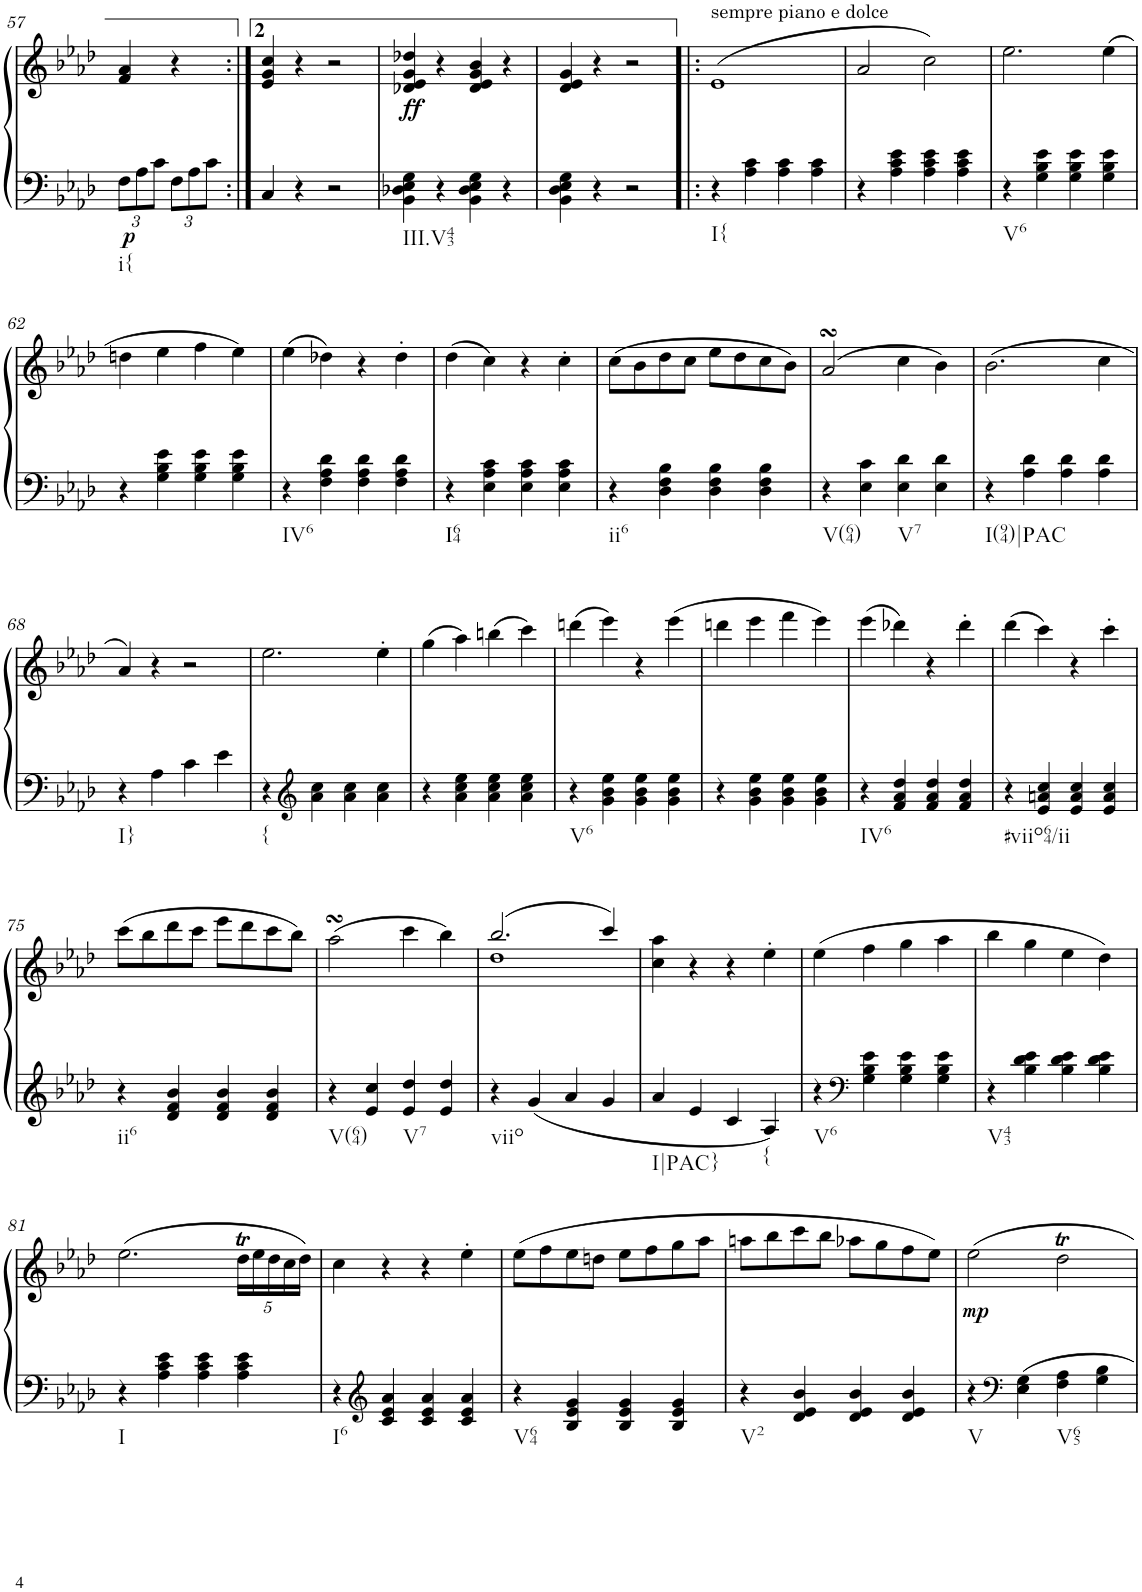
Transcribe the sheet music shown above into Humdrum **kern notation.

**kern	**kern	**dynam
*part1	*part1	*part1
*staff2	*staff1	*staff1/2
*I"Piano	*	*
*I'Pno.	*	*
!!LO:PB:g=z
*clefF4	*clefG2	*
*k[b-e-a-d-]	*k[b-e-a-d-]	*
*A-:	*A-:	*
*M2/2	*M2/2	*
*met(c|)	*met(c|)	*
*Xbrackettup	*	*
=57	=57	=57
!LO:TX:b:t=i{	!	!
!	!	!LO:DY:b=2
12F\L	4f/ 4a-/	p
12A-\	.	.
12c\J	.	.
12F\L	4r	.
12A-\	.	.
12c\J	.	.
=57X1:|!	=57X1:|!	=57X1:|!
4C/	4e-/ 4g/ 4cc/	.
4r	4r	.
2r	2r	.
=57X2	=57X2	=57X2
!LO:TX:b:t=III.V43	!	!
!	!	!LO:DY:b
4BB-\ 4D-X\ 4E-\ 4G\	4d-X/ 4e-/ 4g/ 4dd-X/	ff
4r	4r	.
4BB-\ 4D-\ 4E-\ 4G\	4d-/ 4e-/ 4g/ 4b-/	.
4r	4r	.
=58	=58	=58
4BB-\ 4D-\ 4E-\ 4G\	4d-/ 4e-/ 4g/	.
4r	4r	.
2r	2r	.
=59!|:	=59!|:	=59!|:
!	!LO:TX:a:t=sempre piano e dolce	!
!LO:TX:b:t=I{	!	!
4r	(1e-	.
4A-\ 4c\	.	.
4A-\ 4c\	.	.
4A-\ 4c\	.	.
=60	=60	=60
4r	2a-/	.
4A-\ 4c\ 4e-\	.	.
4A-\ 4c\ 4e-\	2cc\)	.
4A-\ 4c\ 4e-\	.	.
=61	=61	=61
!LO:TX:b:t=V6	!	!
4r	2.ee-\	.
4G\ 4B-\ 4e-\	.	.
4G\ 4B-\ 4e-\	.	.
4G\ 4B-\ 4e-\	(4ee-\	.
!!LO:LB:g=z
=62	=62	=62
4r	4ddn\	.
4G\ 4B-\ 4e-\	4ee-\	.
4G\ 4B-\ 4e-\	4ff\	.
4G\ 4B-\ 4e-\	4ee-\)	.
=63	=63	=63
!LO:TX:b:t=IV6	!	!
4r	(4ee-\	.
4F\ 4A-\ 4d-\	4dd-X\)	.
4F\ 4A-\ 4d-\	4r	.
4F\ 4A-\ 4d-\	4dd-'\	.
=64	=64	=64
!LO:TX:b:t=I64	!	!
4r	(4dd-\	.
4E-\ 4A-\ 4c\	4cc\)	.
4E-\ 4A-\ 4c\	4r	.
4E-\ 4A-\ 4c\	4cc'\	.
=65	=65	=65
!LO:TX:b:t=ii6	!	!
4r	(8cc\L	.
.	8b-\	.
4D-\ 4F\ 4B-\	8dd-\	.
.	8cc\J	.
4D-\ 4F\ 4B-\	8ee-\L	.
.	8dd-\	.
4D-\ 4F\ 4B-\	8cc\	.
.	8b-\J)	.
=66	=66	=66
!LO:TX:b:t=V(64)	!	!
4r	(2a-sSSs/	.
4E-\ 4c\	.	.
!LO:TX:b:t=V7	!	!
4E-\ 4d-\	4cc\	.
4E-\ 4d-\	4b-\)	.
=67	=67	=67
!LO:TX:b:t=I(94)|PAC	!	!
4r	(2.b-\	.
4A-\ 4d-\	.	.
4A-\ 4d-\	.	.
4A-\ 4d-\	4cc\	.
!!LO:LB:g=z
=68	=68	=68
!LO:TX:b:t=I}	!	!
4r	4a-/)	.
4A-\	4r	.
4c\	2r	.
4e-\	.	.
=69	=69	=69
!LO:TX:b:t={	!	!
4r	2.ee-\	.
*clefG2	*	*
4a-\ 4cc\	.	.
4a-\ 4cc\	.	.
4a-\ 4cc\	4ee-'\	.
=70	=70	=70
4r	(4gg\	.
4a-\ 4cc\ 4ee-\	4aa-\)	.
4a-\ 4cc\ 4ee-\	(4bbn\	.
4a-\ 4cc\ 4ee-\	4ccc\)	.
=71	=71	=71
!LO:TX:b:t=V6	!	!
4r	(4dddn\	.
4g\ 4b-\ 4ee-\	4eee-\)	.
4g\ 4b-\ 4ee-\	4r	.
4g\ 4b-\ 4ee-\	(4eee-\	.
=72	=72	=72
4r	4dddn\	.
4g\ 4b-\ 4ee-\	4eee-\	.
4g\ 4b-\ 4ee-\	4fff\	.
4g\ 4b-\ 4ee-\	4eee-\)	.
=73	=73	=73
!LO:TX:b:t=IV6	!	!
4r	(4eee-\	.
4f/ 4a-/ 4dd-/	4ddd-X\)	.
4f/ 4a-/ 4dd-/	4r	.
4f/ 4a-/ 4dd-/	4ddd-'\	.
=74	=74	=74
!LO:TX:b:t=#viio64/ii	!	!
4r	(4ddd-\	.
4e-/ 4an/ 4cc/	4ccc\)	.
4e-/ 4a/ 4cc/	4r	.
4e-/ 4a/ 4cc/	4ccc'\	.
!!LO:LB:g=z
=75	=75	=75
!LO:TX:b:t=ii6	!	!
4r	(8ccc\L	.
.	8bb-\	.
4d-/ 4f/ 4b-/	8ddd-\	.
.	8ccc\J	.
4d-/ 4f/ 4b-/	8eee-\L	.
.	8ddd-\	.
4d-/ 4f/ 4b-/	8ccc\	.
.	8bb-\J)	.
=76	=76	=76
!LO:TX:b:t=V(64)	!	!
4r	(2aa-sSSs\	.
4e-/ 4cc/	.	.
!LO:TX:b:t=V7	!	!
4e-/ 4dd-/	4ccc\	.
4e-/ 4dd-/	4bb-\)	.
=77	=77	=77
*	*^	*
!LO:TX:b:t=viio	!	!	!
4r	(2.bb-/	1dd-	.
4g/	.	.	.
4a-/	.	.	.
4g/	4ccc/)	.	.
*	*v	*v	*
=78	=78	=78
!LO:TX:b:t=I|PAC}	!	!
4a-/	4cc\ 4aa-\	.
4e-/	4r	.
4c/	4r	.
!LO:TX:b:t={	!	!
4A-/	4ee-'\	.
=79	=79	=79
!LO:TX:b:t=V6	!	!
4r	(4ee-\	.
*clefF4	*	*
4G\ 4B-\ 4e-\	4ff\	.
4G\ 4B-\ 4e-\	4gg\	.
4G\ 4B-\ 4e-\	4aa-\	.
=80	=80	=80
!LO:TX:b:t=V43	!	!
4r	4bb-\	.
4B-\ 4d-\ 4e-\	4gg\	.
4B-\ 4d-\ 4e-\	4ee-\	.
4B-\ 4d-\ 4e-\	4dd-\)	.
!!LO:LB:g=z
=81	=81	=81
!LO:TX:b:t=I	!	!
4r	(2.ee-\	.
4A-\ 4c\ 4e-\	.	.
4A-\ 4c\ 4e-\	.	.
*	*Xbrackettup	*
4A-\ 4c\ 4e-\	20dd-T\LL	.
.	20ee-\	.
.	20dd-\	.
.	20cc\	.
.	20dd-\JJ)	.
=82	=82	=82
!LO:TX:b:t=I6	!	!
4r	4cc\	.
*clefG2	*	*
4c/ 4e-/ 4a-/	4r	.
4c/ 4e-/ 4a-/	4r	.
4c/ 4e-/ 4a-/	4ee-'\	.
=83	=83	=83
!LO:TX:b:t=V64	!	!
4r	(8ee-\L	.
.	8ff\	.
4B-/ 4e-/ 4g/	8ee-\	.
.	8ddn\J	.
4B-/ 4e-/ 4g/	8ee-\L	.
.	8ff\	.
4B-/ 4e-/ 4g/	8gg\	.
.	8aa-\J	.
=84	=84	=84
!LO:TX:b:t=V2	!	!
4r	8aan\L	.
.	8bb-\	.
4d-/ 4e-/ 4b-/	8ccc\	.
.	8bb-\J	.
4d-/ 4e-/ 4b-/	8aa-X\L	.
.	8gg\	.
4d-/ 4e-/ 4b-/	8ff\	.
.	8ee-\J)	.
=85	=85	=85
!LO:TX:b:t=V	!	!
!	!	!LO:DY:b
4r	2ee-\	mp
*clefF4	*	*
4E-\ 4G\	.	.
!LO:TX:b:t=V65	!	!
4F\ 4A-\	2dd-T\	.
4G\ 4B-\	.	.
=	=	=
*-	*-	*-
